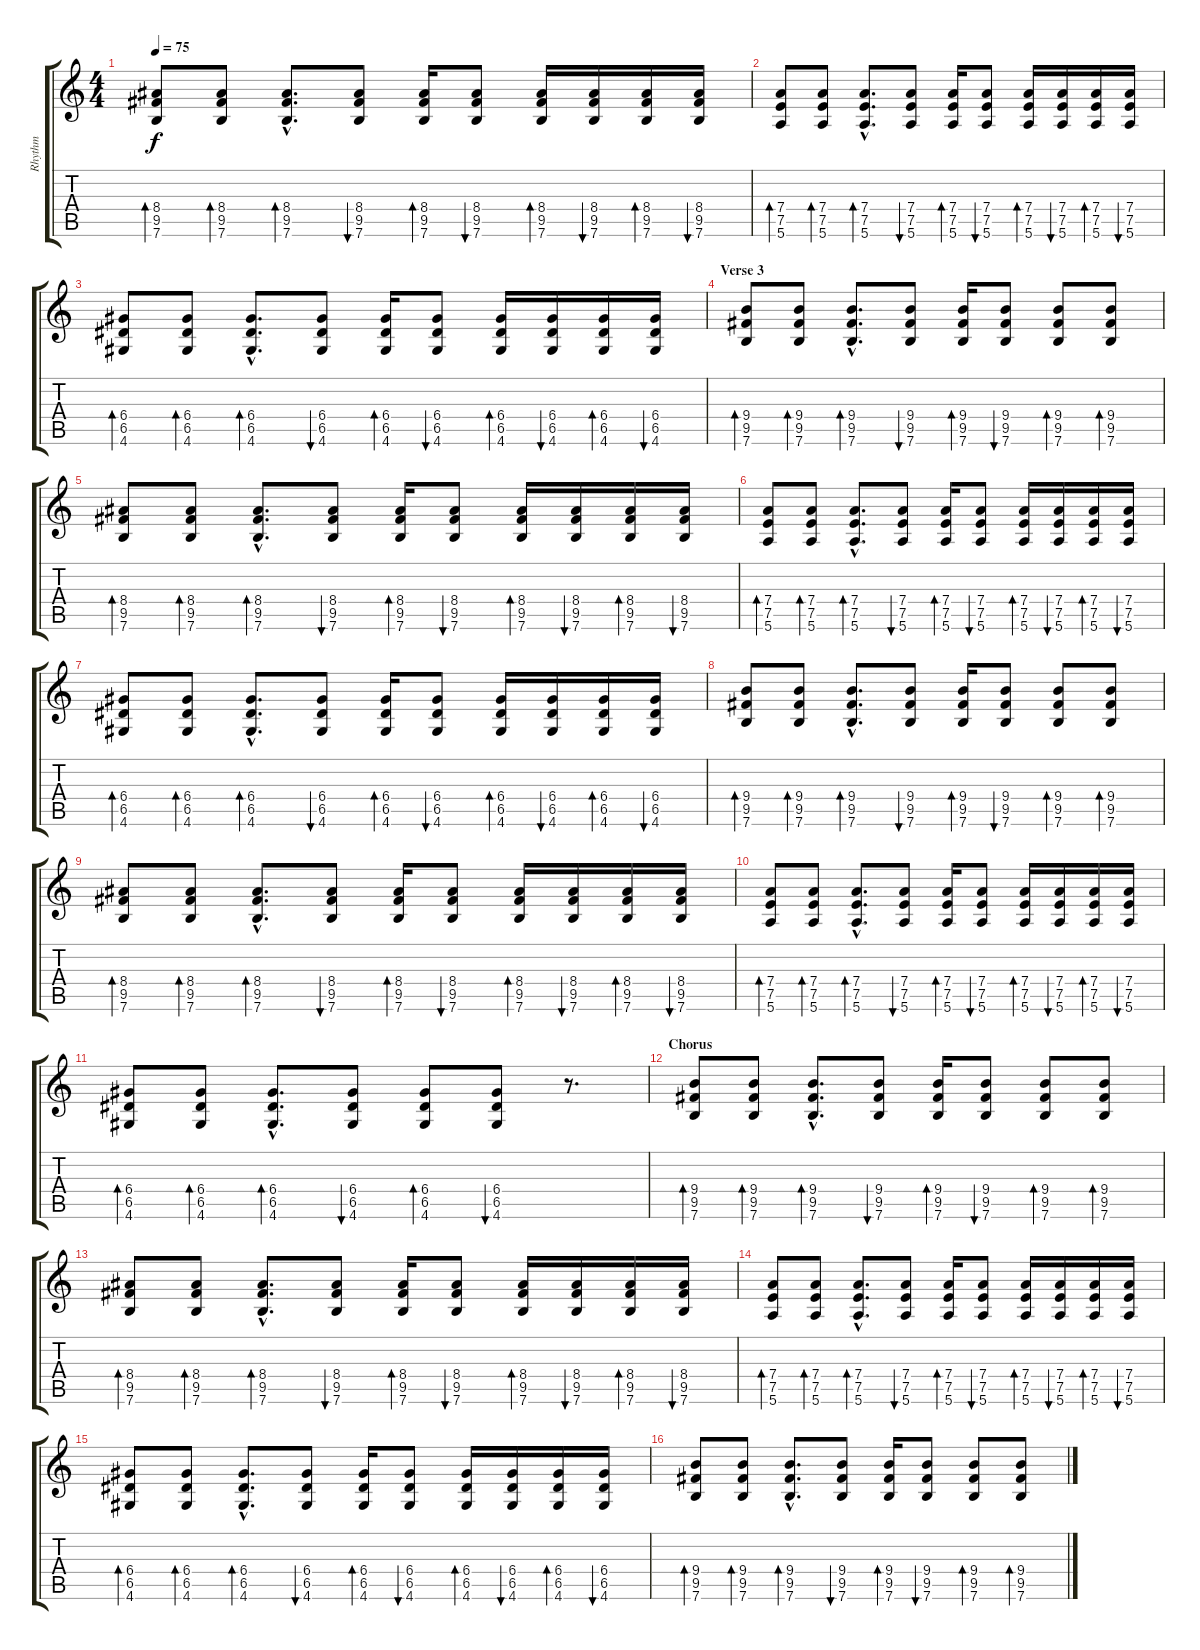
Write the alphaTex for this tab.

\track ("Rhythm" "Rhythm") {instrument electricguitarmuted}
\staff {score tabs}
\tuning (E4 B3 G3 D3 A2 E2) {hide}
\ts (4 4)
\tempo 75
\clef g2
\ks c
(8.4 9.5 7.6).8{bd 60 dy f} (8.4 9.5 7.6).8{bd 60} (8.4{hac} 9.5{hac} 7.6{hac}).8{d bd 60} (8.4 9.5 7.6).8{bu 60} (8.4 9.5 7.6).16{bd 60} (8.4 9.5 7.6).8{bu 60} (8.4 9.5 7.6).16{bd 60} (8.4 9.5 7.6).16{bu 60} (8.4 9.5 7.6).16{bd 60} (8.4 9.5 7.6).16{bu 60} |
(7.4 7.5 5.6).8{bd 60} (7.4 7.5 5.6).8{bd 60} (7.4{hac} 7.5{hac} 5.6{hac}).8{d bd 60} (7.4 7.5 5.6).8{bu 60} (7.4 7.5 5.6).16{bd 60} (7.4 7.5 5.6).8{bu 60} (7.4 7.5 5.6).16{bd 60} (7.4 7.5 5.6).16{bu 60} (7.4 7.5 5.6).16{bd 60} (7.4 7.5 5.6).16{bu 60} |
(6.4 6.5 4.6).8{bd 60} (6.4 6.5 4.6).8{bd 60} (6.4{hac} 6.5{hac} 4.6{hac}).8{d bd 60} (6.4 6.5 4.6).8{bu 60} (6.4 6.5 4.6).16{bd 60} (6.4 6.5 4.6).8{bu 60} (6.4 6.5 4.6).16{bd 60} (6.4 6.5 4.6).16{bu 60} (6.4 6.5 4.6).16{bd 60} (6.4 6.5 4.6).16{bu 60} |
\section ("" "Verse 3")
(9.4 9.5 7.6).8{bd 60 volume 9} (9.4 9.5 7.6).8{bd 60} (9.4{hac} 9.5{hac} 7.6{hac}).8{d bd 60} (9.4 9.5 7.6).8{bu 60} (9.4 9.5 7.6).16{bd 60} (9.4 9.5 7.6).8{bu 60} (9.4 9.5 7.6).8{bd 60} (9.4 9.5 7.6).8{bd 60} |
(8.4 9.5 7.6).8{bd 60} (8.4 9.5 7.6).8{bd 60} (8.4{hac} 9.5{hac} 7.6{hac}).8{d bd 60} (8.4 9.5 7.6).8{bu 60} (8.4 9.5 7.6).16{bd 60} (8.4 9.5 7.6).8{bu 60} (8.4 9.5 7.6).16{bd 60} (8.4 9.5 7.6).16{bu 60} (8.4 9.5 7.6).16{bd 60} (8.4 9.5 7.6).16{bu 60} |
(7.4 7.5 5.6).8{bd 60} (7.4 7.5 5.6).8{bd 60} (7.4{hac} 7.5{hac} 5.6{hac}).8{d bd 60} (7.4 7.5 5.6).8{bu 60} (7.4 7.5 5.6).16{bd 60} (7.4 7.5 5.6).8{bu 60} (7.4 7.5 5.6).16{bd 60} (7.4 7.5 5.6).16{bu 60} (7.4 7.5 5.6).16{bd 60} (7.4 7.5 5.6).16{bu 60} |
(6.4 6.5 4.6).8{bd 60} (6.4 6.5 4.6).8{bd 60} (6.4{hac} 6.5{hac} 4.6{hac}).8{d bd 60} (6.4 6.5 4.6).8{bu 60} (6.4 6.5 4.6).16{bd 60} (6.4 6.5 4.6).8{bu 60} (6.4 6.5 4.6).16{bd 60} (6.4 6.5 4.6).16{bu 60} (6.4 6.5 4.6).16{bd 60} (6.4 6.5 4.6).16{bu 60} |
(9.4 9.5 7.6).8{bd 60} (9.4 9.5 7.6).8{bd 60} (9.4{hac} 9.5{hac} 7.6{hac}).8{d bd 60} (9.4 9.5 7.6).8{bu 60} (9.4 9.5 7.6).16{bd 60} (9.4 9.5 7.6).8{bu 60} (9.4 9.5 7.6).8{bd 60} (9.4 9.5 7.6).8{bd 60} |
(8.4 9.5 7.6).8{bd 60} (8.4 9.5 7.6).8{bd 60} (8.4{hac} 9.5{hac} 7.6{hac}).8{d bd 60} (8.4 9.5 7.6).8{bu 60} (8.4 9.5 7.6).16{bd 60} (8.4 9.5 7.6).8{bu 60} (8.4 9.5 7.6).16{bd 60} (8.4 9.5 7.6).16{bu 60} (8.4 9.5 7.6).16{bd 60} (8.4 9.5 7.6).16{bu 60} |
(7.4 7.5 5.6).8{bd 60} (7.4 7.5 5.6).8{bd 60} (7.4{hac} 7.5{hac} 5.6{hac}).8{d bd 60} (7.4 7.5 5.6).8{bu 60} (7.4 7.5 5.6).16{bd 60} (7.4 7.5 5.6).8{bu 60} (7.4 7.5 5.6).16{bd 60} (7.4 7.5 5.6).16{bu 60} (7.4 7.5 5.6).16{bd 60} (7.4 7.5 5.6).16{bu 60} |
(6.4 6.5 4.6).8{bd 60} (6.4 6.5 4.6).8{bd 60} (6.4{hac} 6.5{hac} 4.6{hac}).8{d bd 60} (6.4 6.5 4.6).8{bu 60} (6.4 6.5 4.6).8{bd 60} (6.4 6.5 4.6).8{bu 60} r.8{d} |
\section ("" "Chorus")
(9.4 9.5 7.6).8{bd 60 volume 11} (9.4 9.5 7.6).8{bd 60} (9.4{hac} 9.5{hac} 7.6{hac}).8{d bd 60} (9.4 9.5 7.6).8{bu 60} (9.4 9.5 7.6).16{bd 60} (9.4 9.5 7.6).8{bu 60} (9.4 9.5 7.6).8{bd 60} (9.4 9.5 7.6).8{bd 60} |
(8.4 9.5 7.6).8{bd 60} (8.4 9.5 7.6).8{bd 60} (8.4{hac} 9.5{hac} 7.6{hac}).8{d bd 60} (8.4 9.5 7.6).8{bu 60} (8.4 9.5 7.6).16{bd 60} (8.4 9.5 7.6).8{bu 60} (8.4 9.5 7.6).16{bd 60} (8.4 9.5 7.6).16{bu 60} (8.4 9.5 7.6).16{bd 60} (8.4 9.5 7.6).16{bu 60} |
(7.4 7.5 5.6).8{bd 60} (7.4 7.5 5.6).8{bd 60} (7.4{hac} 7.5{hac} 5.6{hac}).8{d bd 60} (7.4 7.5 5.6).8{bu 60} (7.4 7.5 5.6).16{bd 60} (7.4 7.5 5.6).8{bu 60} (7.4 7.5 5.6).16{bd 60} (7.4 7.5 5.6).16{bu 60} (7.4 7.5 5.6).16{bd 60} (7.4 7.5 5.6).16{bu 60} |
(6.4 6.5 4.6).8{bd 60} (6.4 6.5 4.6).8{bd 60} (6.4{hac} 6.5{hac} 4.6{hac}).8{d bd 60} (6.4 6.5 4.6).8{bu 60} (6.4 6.5 4.6).16{bd 60} (6.4 6.5 4.6).8{bu 60} (6.4 6.5 4.6).16{bd 60} (6.4 6.5 4.6).16{bu 60} (6.4 6.5 4.6).16{bd 60} (6.4 6.5 4.6).16{bu 60} |
(9.4 9.5 7.6).8{bd 60} (9.4 9.5 7.6).8{bd 60} (9.4{hac} 9.5{hac} 7.6{hac}).8{d bd 60} (9.4 9.5 7.6).8{bu 60} (9.4 9.5 7.6).16{bd 60} (9.4 9.5 7.6).8{bu 60} (9.4 9.5 7.6).8{bd 60} (9.4 9.5 7.6).8{bd 60}
